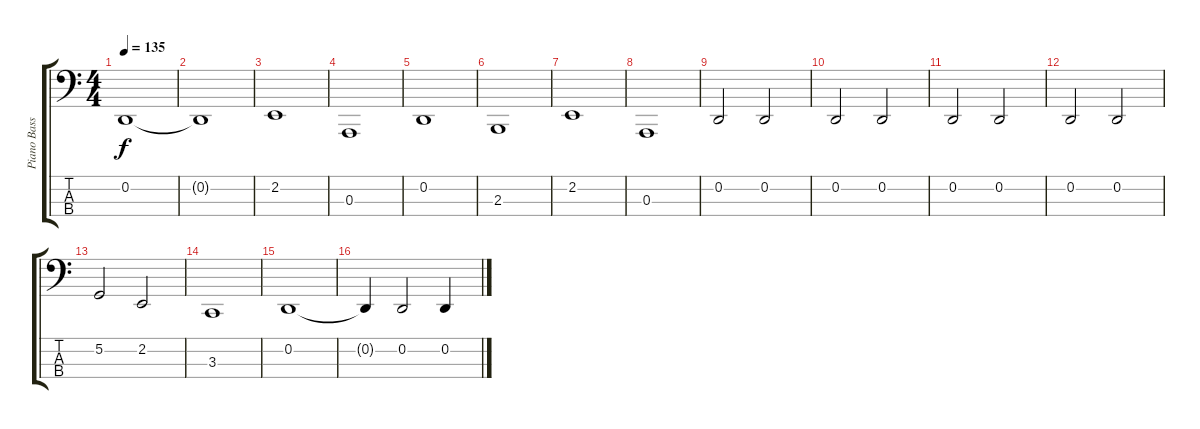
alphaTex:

\track ("Piano Bass" "Piano Bass") {instrument acousticgrandpiano}
\staff {score tabs}
\tuning (G2 D2 A1 E1) {hide}
\ts (4 4)
\tempo 135
\clef f4
\ks c
0.2.1{dy f} |
0.2{t}.1 |
2.2.1 |
0.3.1 |
0.2.1 |
2.3.1 |
2.2.1 |
0.3.1 |
0.2.2 0.2.2 |
0.2.2 0.2.2 |
0.2.2 0.2.2 |
0.2.2 0.2.2 |
5.2.2 2.2.2 |
3.3.1 |
0.2.1 |
0.2{t}.4 0.2.2 0.2.4
